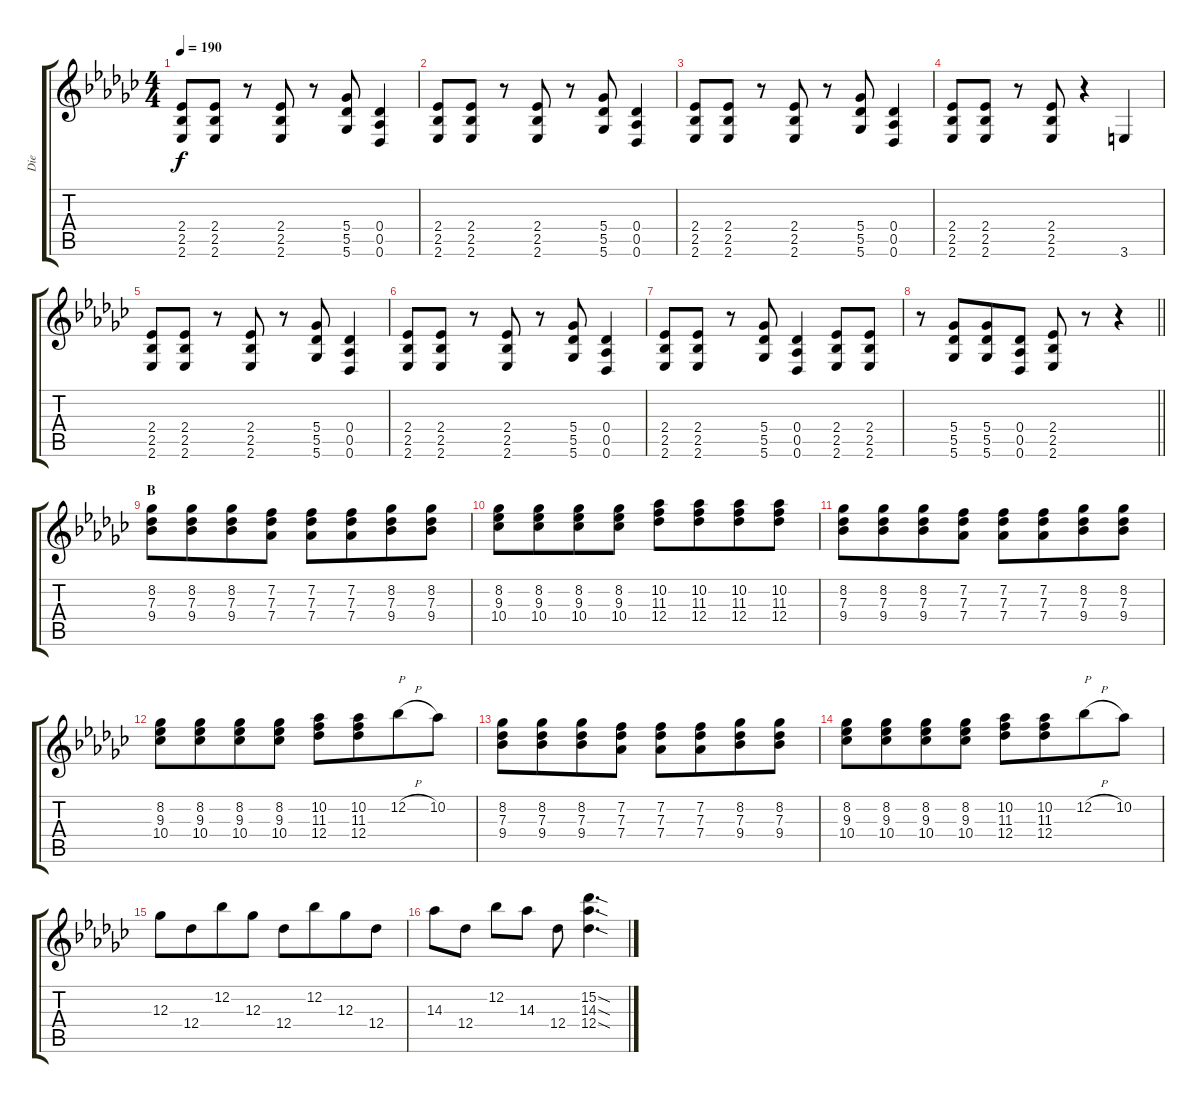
\track ("Die" "Die") {instrument distortionguitar}
\staff {score tabs}
\tuning (Eb4 Bb3 Gb3 Db3 Ab2 Db2) {hide}
\ts (4 4)
\tempo 190
\clef g2
\ks ebminor
(2.4 2.5 2.6).8{dy f} (2.4 2.5 2.6).8 r.8 (2.4 2.5 2.6).8 r.8 (5.4 5.5 5.6).8 (0.4 0.5 0.6).4 |
(2.4 2.5 2.6).8 (2.4 2.5 2.6).8 r.8 (2.4 2.5 2.6).8 r.8 (5.4 5.5 5.6).8 (0.4 0.5 0.6).4 |
(2.4 2.5 2.6).8 (2.4 2.5 2.6).8 r.8 (2.4 2.5 2.6).8 r.8 (5.4 5.5 5.6).8 (0.4 0.5 0.6).4 |
(2.4 2.5 2.6).8 (2.4 2.5 2.6).8 r.8 (2.4 2.5 2.6).8 r.4 3.6.4 |
(2.4 2.5 2.6).8 (2.4 2.5 2.6).8 r.8 (2.4 2.5 2.6).8 r.8 (5.4 5.5 5.6).8 (0.4 0.5 0.6).4 |
(2.4 2.5 2.6).8 (2.4 2.5 2.6).8 r.8 (2.4 2.5 2.6).8 r.8 (5.4 5.5 5.6).8 (0.4 0.5 0.6).4 |
(2.4 2.5 2.6).8 (2.4 2.5 2.6).8 r.8 (5.4 5.5 5.6).8 (0.4 0.5 0.6).4 (2.4 2.5 2.6).8 (2.4 2.5 2.6).8 |
\barLineRight lightlight
r.8 (5.4 5.5 5.6).8{beam merge} (5.4 5.5 5.6).8 (0.4 0.5 0.6).8 (2.4 2.5 2.6).8 r.8 r.4 |
\section ("" "B")
(8.2 7.3 9.4).8 (8.2 7.3 9.4).8{beam merge} (8.2 7.3 9.4).8 (7.2 7.3 7.4).8 (7.2 7.3 7.4).8 (7.2 7.3 7.4).8{beam merge} (8.2 7.3 9.4).8 (8.2 7.3 9.4).8 |
(8.2 9.3 10.4).8 (8.2 9.3 10.4).8{beam merge} (8.2 9.3 10.4).8 (8.2 9.3 10.4).8 (10.2 11.3 12.4).8 (10.2 11.3 12.4).8{beam merge} (10.2 11.3 12.4).8 (10.2 11.3 12.4).8 |
(8.2 7.3 9.4).8 (8.2 7.3 9.4).8{beam merge} (8.2 7.3 9.4).8 (7.2 7.3 7.4).8 (7.2 7.3 7.4).8 (7.2 7.3 7.4).8{beam merge} (8.2 7.3 9.4).8 (8.2 7.3 9.4).8 |
(8.2 9.3 10.4).8 (8.2 9.3 10.4).8{beam merge} (8.2 9.3 10.4).8 (8.2 9.3 10.4).8 (10.2 11.3 12.4).8 (10.2 11.3 12.4).8{beam merge} 12.2{h}.8{txt "P"} 10.2.8 |
(8.2 7.3 9.4).8 (8.2 7.3 9.4).8{beam merge} (8.2 7.3 9.4).8 (7.2 7.3 7.4).8 (7.2 7.3 7.4).8 (7.2 7.3 7.4).8{beam merge} (8.2 7.3 9.4).8 (8.2 7.3 9.4).8 |
(8.2 9.3 10.4).8 (8.2 9.3 10.4).8{beam merge} (8.2 9.3 10.4).8 (8.2 9.3 10.4).8 (10.2 11.3 12.4).8 (10.2 11.3 12.4).8{beam merge} 12.2{h}.8{txt "P"} 10.2.8 |
12.3.8 12.4.8{beam merge} 12.2.8 12.3.8 12.4.8 12.2.8{beam merge} 12.3.8 12.4.8 |
14.3.8 12.4.8 12.2.8 14.3.8 12.4.8 (15.2{sod} 14.3{sod} 12.4{sod}).4{d}
